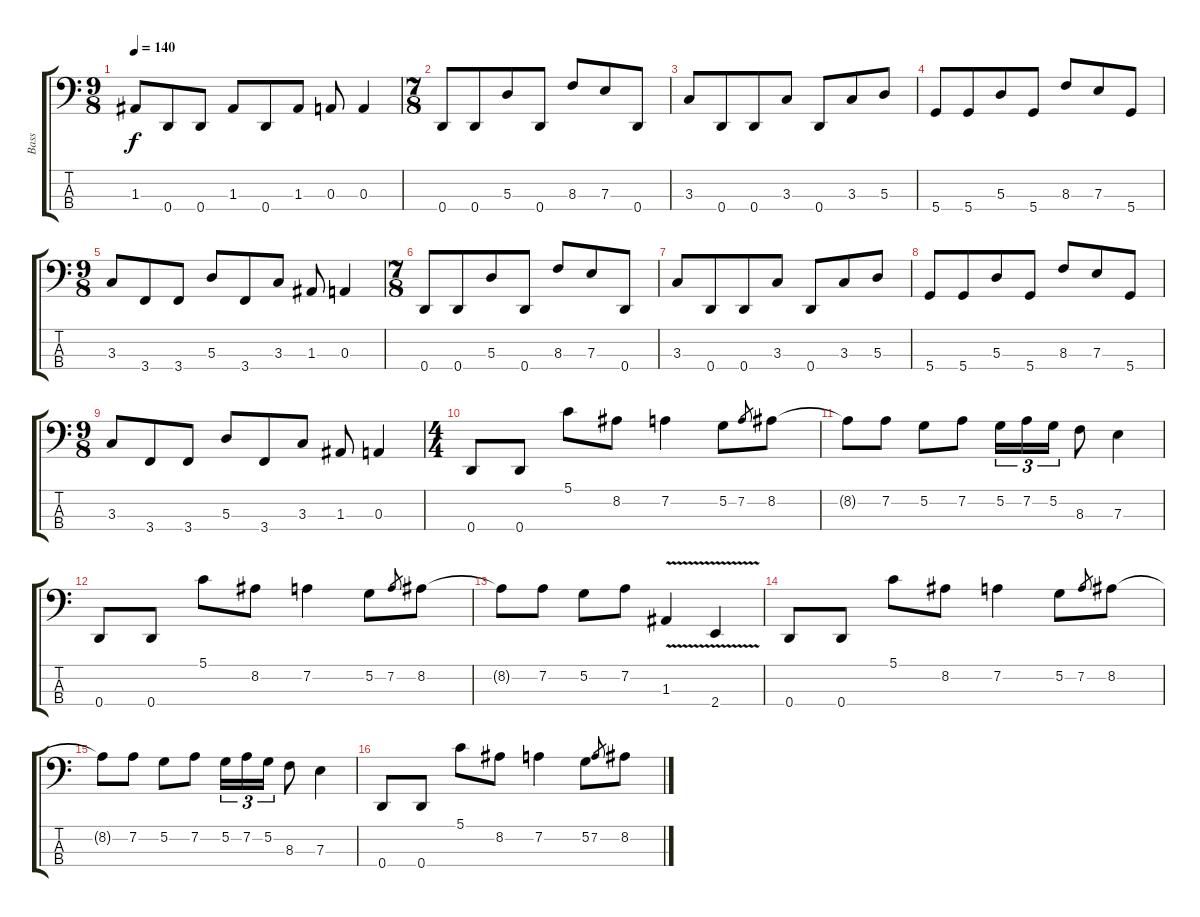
\track ("Bass" "Bass") {instrument electricbassfinger}
\staff {score tabs}
\tuning (G2 D2 A1 D1) {hide}
\ts (9 8)
\tempo 140
\clef f4
\ks c
1.3.8{dy f} 0.4.8 0.4.8 1.3.8 0.4.8 1.3.8 0.3.8 0.3.4 |
\ts (7 8)
0.4.8 0.4.8 5.3.8 0.4.8 8.3.8 7.3.8 0.4.8 |
3.3.8 0.4.8 0.4.8 3.3.8 0.4.8 3.3.8 5.3.8 |
5.4.8 5.4.8 5.3.8 5.4.8 8.3.8 7.3.8 5.4.8 |
\ts (9 8)
3.3.8 3.4.8 3.4.8 5.3.8 3.4.8 3.3.8 1.3.8 0.3.4 |
\ts (7 8)
0.4.8 0.4.8 5.3.8 0.4.8 8.3.8 7.3.8 0.4.8 |
3.3.8 0.4.8 0.4.8 3.3.8 0.4.8 3.3.8 5.3.8 |
5.4.8 5.4.8 5.3.8 5.4.8 8.3.8 7.3.8 5.4.8 |
\ts (9 8)
3.3.8 3.4.8 3.4.8 5.3.8 3.4.8 3.3.8 1.3.8 0.3.4 |
\ts (4 4)
0.4.8 0.4.8 5.1.8 8.2.8 7.2.4 5.2.8 7.2.8{gr} 8.2.8 |
8.2{t}.8 7.2.8 5.2.8 7.2.8 5.2.16{tu (3 2)} 7.2.16{tu (3 2)} 5.2.16{tu (3 2)} 8.3.8 7.3.4 |
0.4.8 0.4.8 5.1.8 8.2.8 7.2.4 5.2.8 7.2.8{gr} 8.2.8 |
8.2{t}.8 7.2.8 5.2.8 7.2.8 1.3{v}.4 2.4{v}.4 |
0.4.8 0.4.8 5.1.8 8.2.8 7.2.4 5.2.8 7.2.8{gr} 8.2.8 |
8.2{t}.8 7.2.8 5.2.8 7.2.8 5.2.16{tu (3 2)} 7.2.16{tu (3 2)} 5.2.16{tu (3 2)} 8.3.8 7.3.4 |
0.4.8 0.4.8 5.1.8 8.2.8 7.2.4 5.2.8 7.2.8{gr} 8.2.8
